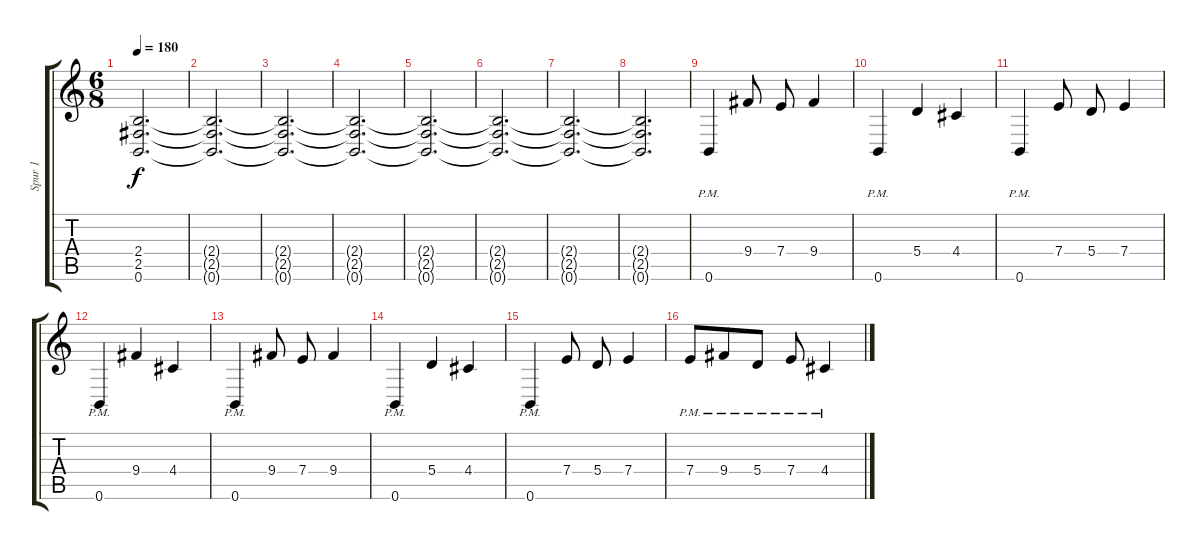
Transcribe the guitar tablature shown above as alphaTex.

\track ("Spur 1" "Spur 1") {instrument distortionguitar}
\staff {score tabs}
\tuning (B3 Gb3 D3 A2 E2 B1) {hide}
\ts (6 8)
\tempo 180
\clef g2
\ks c
(2.4 2.5 0.6).2{d dy f} |
(2.4{t} 2.5{t} 0.6{t}).2{d} |
(2.4{t} 2.5{t} 0.6{t}).2{d} |
(2.4{t} 2.5{t} 0.6{t}).2{d} |
(2.4{t} 2.5{t} 0.6{t}).2{d} |
(2.4{t} 2.5{t} 0.6{t}).2{d} |
(2.4{t} 2.5{t} 0.6{t}).2{d} |
(2.4{t} 2.5{t} 0.6{t}).2{d} |
0.6{pm}.4 9.4.8 7.4.8 9.4.4 |
0.6{pm}.4 5.4.4 4.4.4 |
0.6{pm}.4 7.4.8 5.4.8 7.4.4 |
0.6{pm}.4 9.4.4 4.4.4 |
0.6{pm}.4 9.4.8 7.4.8 9.4.4 |
0.6{pm}.4 5.4.4 4.4.4 |
0.6{pm}.4 7.4.8 5.4.8 7.4.4 |
7.4{pm}.8 9.4{pm}.8 5.4{pm}.8 7.4{pm}.8 4.4{pm}.4
